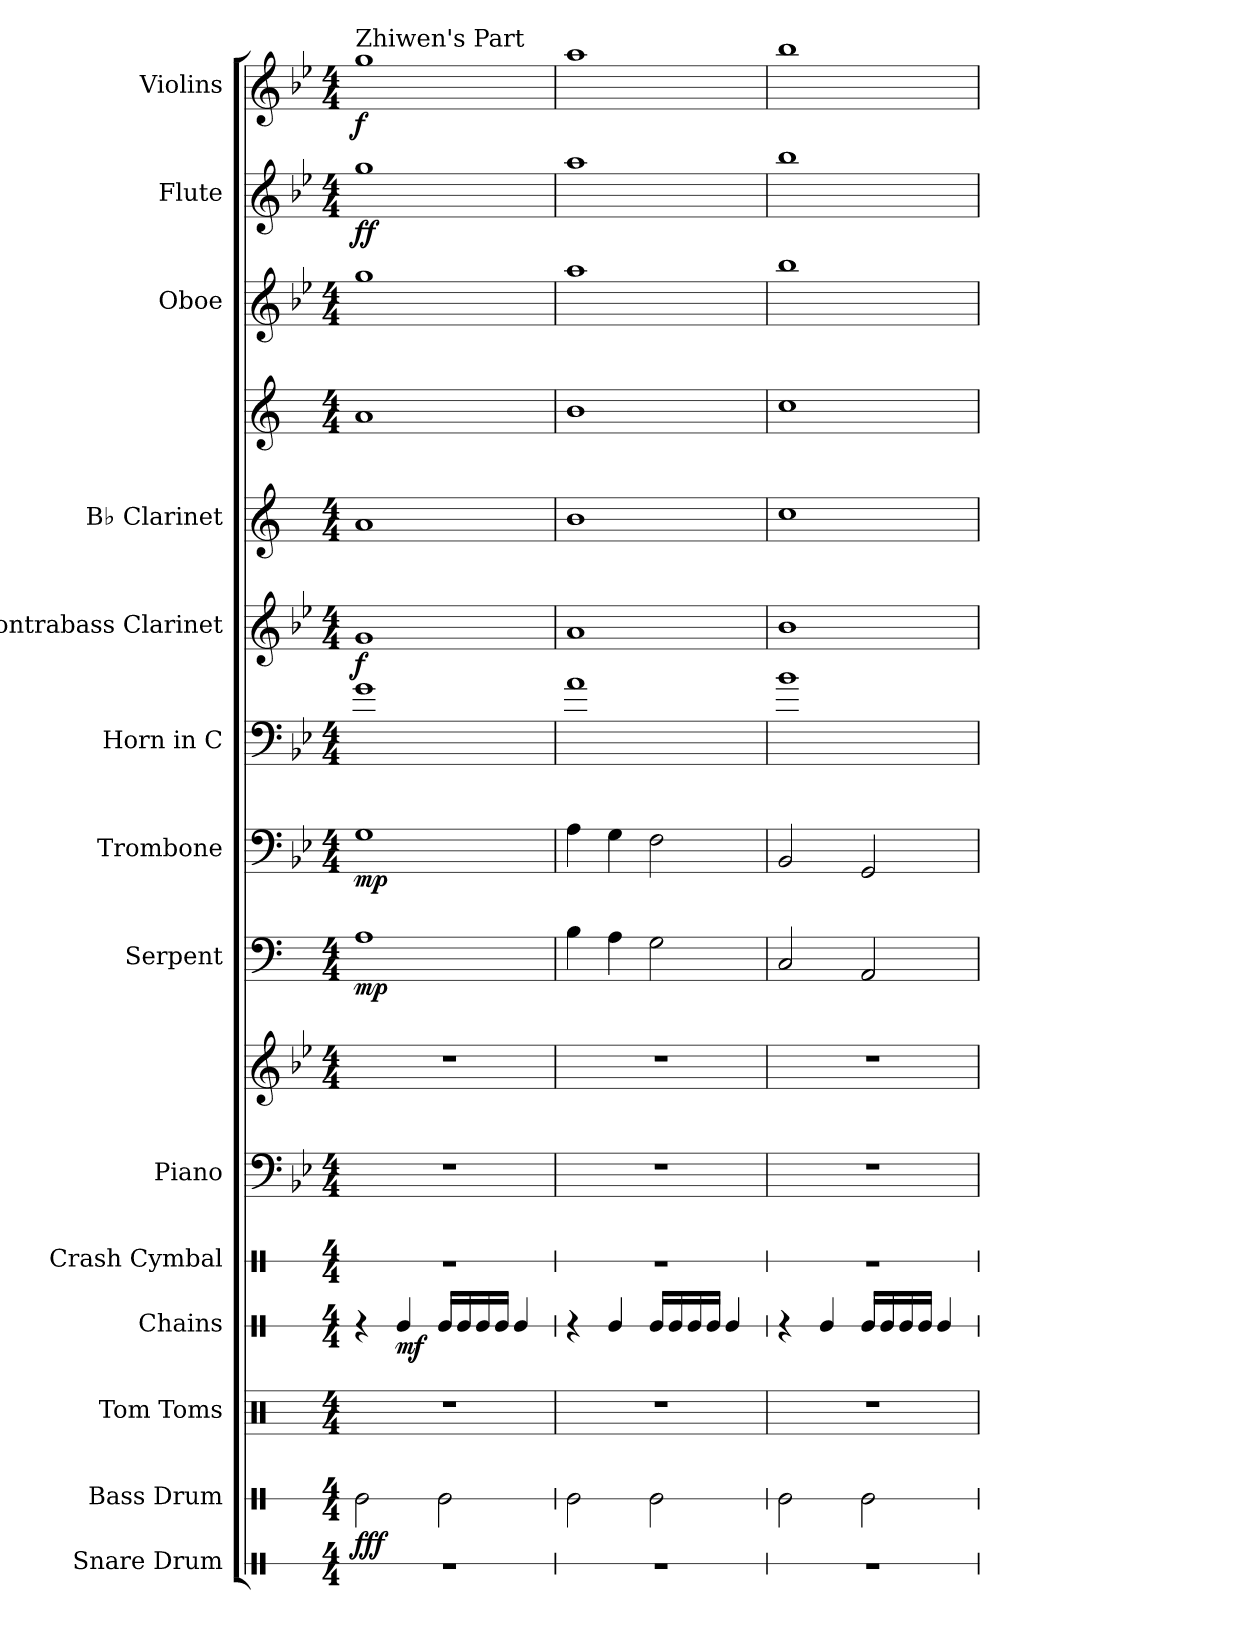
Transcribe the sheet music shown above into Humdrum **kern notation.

**kern	**kern	**dynam	**kern	**kern	**dynam	**kern	**kern	**kern	**kern	**dynam	**kern	**dynam	**kern	**kern	**dynam	**kern	**kern	**kern	**kern	**dynam	**kern	**dynam
*part14	*part13	*part13	*part12	*part11	*part11	*part10	*part9	*part9	*part8	*part8	*part7	*part7	*part6	*part5	*part5	*part4	*part4	*part3	*part2	*part2	*part1	*part1
*staff16	*staff15	*staff15	*staff14	*staff13	*staff13	*staff12	*staff11	*staff10	*staff9	*staff9	*staff8	*staff8	*staff7	*staff6	*staff6	*staff5	*staff4	*staff3	*staff2	*staff2	*staff1	*staff1
*I"Snare Drum	*I"Bass Drum	*	*I"Tom Toms	*I"Chains	*	*I"Crash Cymbal	*I"Piano	*	*I"Serpent	*	*I"Trombone	*	*I"Horn in C	*I"Contrabass Clarinet	*	*I"B♭ Clarinet	*	*I"Oboe	*I"Flute	*	*I"Violins	*
*I'Sn. Dr.	*I'B. Dr.	*	*I'Toms	*I'Chn.	*	*I'Cr. Cym.	*I'Pno.	*	*I'Spt.	*	*I'Trb.	*	*	*I'Cb. Cl.	*	*I'B♭ Cl.	*	*I'Ob.	*I'Fl.	*	*I'Vlns.	*
*stria1	*stria1	*	*	*stria1	*	*stria1	*	*	*	*	*	*	*	*	*	*	*	*	*	*	*	*
*clefX	*clefX	*	*clefX	*clefX	*	*clefX	*clefF4	*clefG2	*clefF4	*	*clefF4	*	*clefF4	*clefG2	*	*clefG2	*clefG2	*clefG2	*clefG2	*	*clefG2	*
*	*	*	*	*	*	*	*	*	*ITrd1c2	*	*	*	*ITrd7c12	*ITrd15c26	*	*ITrd1c2	*ITrd1c2	*	*	*	*	*
*k[]	*k[]	*	*k[]	*k[]	*	*k[]	*k[b-e-]	*k[b-e-]	*k[b-e-]	*	*k[b-e-]	*	*k[b-e-]	*k[b-e-]	*	*k[b-e-]	*k[b-e-]	*k[b-e-]	*k[b-e-]	*	*k[b-e-]	*
*M4/4	*M4/4	*	*M4/4	*M4/4	*	*M4/4	*M4/4	*M4/4	*M4/4	*	*M4/4	*	*M4/4	*M4/4	*	*M4/4	*M4/4	*M4/4	*M4/4	*	*M4/4	*
*MM80	*MM80	*	*MM80	*MM80	*	*MM80	*MM80	*MM80	*MM80	*	*MM80	*	*MM80	*MM80	*	*MM80	*MM80	*MM80	*MM80	*	*MM80	*
=1	=1	=1	=1	=1	=1	=1	=1	=1	=1	=1	=1	=1	=1	=1	=1	=1	=1	=1	=1	=1	=1	=1
!	!	!	!	!	!	!	!	!	!	!	!	!	!	!	!	!	!	!	!	!	!LO:TX:a:t=Zhiwen's Part	!
!	!	!LO:DY:b	!	!	!	!	!	!	!	!LO:DY:b	!	!LO:DY:b	!	!	!LO:DY:b	!	!	!	!	!LO:DY:b	!	!LO:DY:b
1r	2Re\	fff	1r	4r	.	1r	1r	1r	1G	mp	1G	mp	1G	1GG	f	1g	1g	1gg	1gg	ff	1gg	f
!	!	!	!	!	!LO:DY:b	!	!	!	!	!	!	!	!	!	!	!	!	!	!	!	!	!
.	.	.	.	4Re/	mf	.	.	.	.	.	.	.	.	.	.	.	.	.	.	.	.	.
.	2Re\	.	.	16Re/LL	.	.	.	.	.	.	.	.	.	.	.	.	.	.	.	.	.	.
.	.	.	.	16Re/	.	.	.	.	.	.	.	.	.	.	.	.	.	.	.	.	.	.
.	.	.	.	16Re/	.	.	.	.	.	.	.	.	.	.	.	.	.	.	.	.	.	.
.	.	.	.	16Re/JJ	.	.	.	.	.	.	.	.	.	.	.	.	.	.	.	.	.	.
.	.	.	.	4Re/	.	.	.	.	.	.	.	.	.	.	.	.	.	.	.	.	.	.
=2	=2	=2	=2	=2	=2	=2	=2	=2	=2	=2	=2	=2	=2	=2	=2	=2	=2	=2	=2	=2	=2	=2
1r	2Re\	.	1r	4r	.	1r	1r	1r	4A\	.	4A\	.	1A	1AA	.	1a	1a	1aa	1aa	.	1aa	.
.	.	.	.	4Re/	.	.	.	.	4G\	.	4G\	.	.	.	.	.	.	.	.	.	.	.
.	2Re\	.	.	16Re/LL	.	.	.	.	2F\	.	2F\	.	.	.	.	.	.	.	.	.	.	.
.	.	.	.	16Re/	.	.	.	.	.	.	.	.	.	.	.	.	.	.	.	.	.	.
.	.	.	.	16Re/	.	.	.	.	.	.	.	.	.	.	.	.	.	.	.	.	.	.
.	.	.	.	16Re/JJ	.	.	.	.	.	.	.	.	.	.	.	.	.	.	.	.	.	.
.	.	.	.	4Re/	.	.	.	.	.	.	.	.	.	.	.	.	.	.	.	.	.	.
=3	=3	=3	=3	=3	=3	=3	=3	=3	=3	=3	=3	=3	=3	=3	=3	=3	=3	=3	=3	=3	=3	=3
1r	2Re\	.	1r	4r	.	1r	1r	1r	2BB-/	.	2BB-/	.	1B-	1BB-	.	1b-	1b-	1bb-	1bb-	.	1bb-	.
.	.	.	.	4Re/	.	.	.	.	.	.	.	.	.	.	.	.	.	.	.	.	.	.
.	2Re\	.	.	16Re/LL	.	.	.	.	2GG/	.	2GG/	.	.	.	.	.	.	.	.	.	.	.
.	.	.	.	16Re/	.	.	.	.	.	.	.	.	.	.	.	.	.	.	.	.	.	.
.	.	.	.	16Re/	.	.	.	.	.	.	.	.	.	.	.	.	.	.	.	.	.	.
.	.	.	.	16Re/JJ	.	.	.	.	.	.	.	.	.	.	.	.	.	.	.	.	.	.
.	.	.	.	4Re/	.	.	.	.	.	.	.	.	.	.	.	.	.	.	.	.	.	.
=	=	=	=	=	=	=	=	=	=	=	=	=	=	=	=	=	=	=	=	=	=	=
*-	*-	*-	*-	*-	*-	*-	*-	*-	*-	*-	*-	*-	*-	*-	*-	*-	*-	*-	*-	*-	*-	*-
